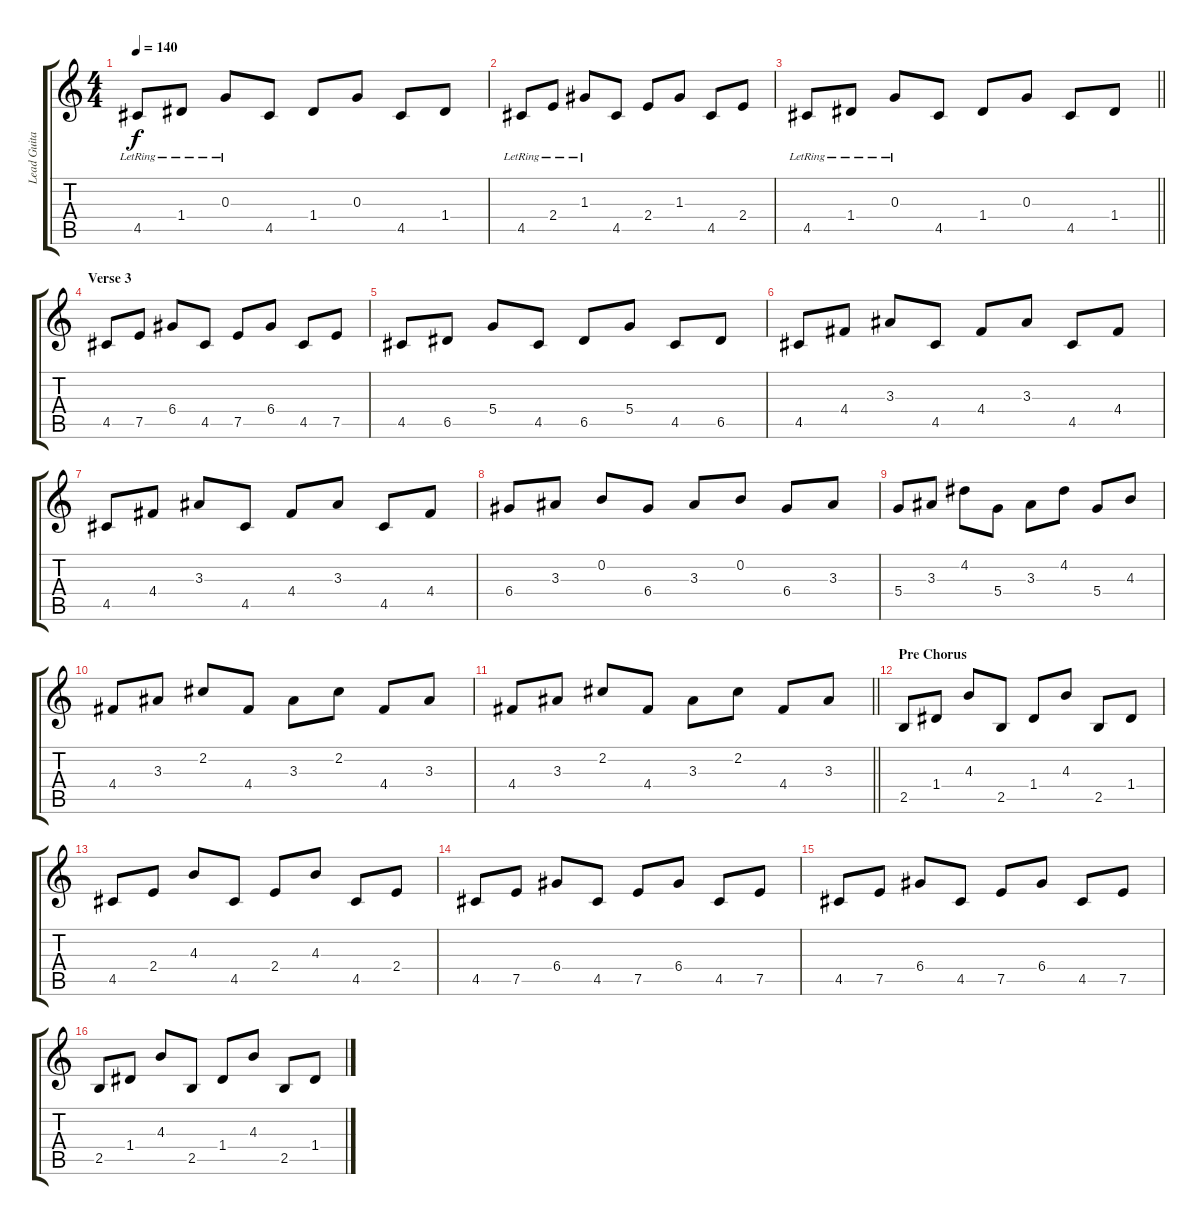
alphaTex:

\track ("Lead Guitar" "Lead Guita") {instrument overdrivenguitar}
\staff {score tabs}
\tuning (E4 B3 G3 D3 A2 E2) {hide}
\ts (4 4)
\tempo 140
\clef g2
\ks c
4.5{lr}.8{dy f} 1.4{lr}.8 0.3{lr}.8 4.5.8 1.4.8 0.3.8 4.5.8 1.4.8 |
4.5{lr}.8 2.4{lr}.8 1.3{lr}.8 4.5.8 2.4.8 1.3.8 4.5.8 2.4.8 |
\barLineRight lightlight
4.5{lr}.8 1.4{lr}.8 0.3{lr}.8 4.5.8 1.4.8 0.3.8 4.5.8 1.4.8 |
\section ("" "Verse 3")
4.5.8 7.5.8 6.4.8 4.5.8 7.5.8 6.4.8 4.5.8 7.5.8 |
4.5.8 6.5.8 5.4.8 4.5.8 6.5.8 5.4.8 4.5.8 6.5.8 |
4.5.8 4.4.8 3.3.8 4.5.8 4.4.8 3.3.8 4.5.8 4.4.8 |
4.5.8 4.4.8 3.3.8 4.5.8 4.4.8 3.3.8 4.5.8 4.4.8 |
6.4.8 3.3.8 0.2.8 6.4.8 3.3.8 0.2.8 6.4.8 3.3.8 |
5.4.8 3.3.8 4.2.8 5.4.8 3.3.8 4.2.8 5.4.8 4.3.8 |
4.4.8 3.3.8 2.2.8 4.4.8 3.3.8 2.2.8 4.4.8 3.3.8 |
\barLineRight lightlight
4.4.8 3.3.8 2.2.8 4.4.8 3.3.8 2.2.8 4.4.8 3.3.8 |
\section ("" "Pre Chorus")
2.5.8 1.4.8 4.3.8 2.5.8 1.4.8 4.3.8 2.5.8 1.4.8 |
4.5.8 2.4.8 4.3.8 4.5.8 2.4.8 4.3.8 4.5.8 2.4.8 |
4.5.8 7.5.8 6.4.8 4.5.8 7.5.8 6.4.8 4.5.8 7.5.8 |
4.5.8 7.5.8 6.4.8 4.5.8 7.5.8 6.4.8 4.5.8 7.5.8 |
2.5.8 1.4.8 4.3.8 2.5.8 1.4.8 4.3.8 2.5.8 1.4.8
